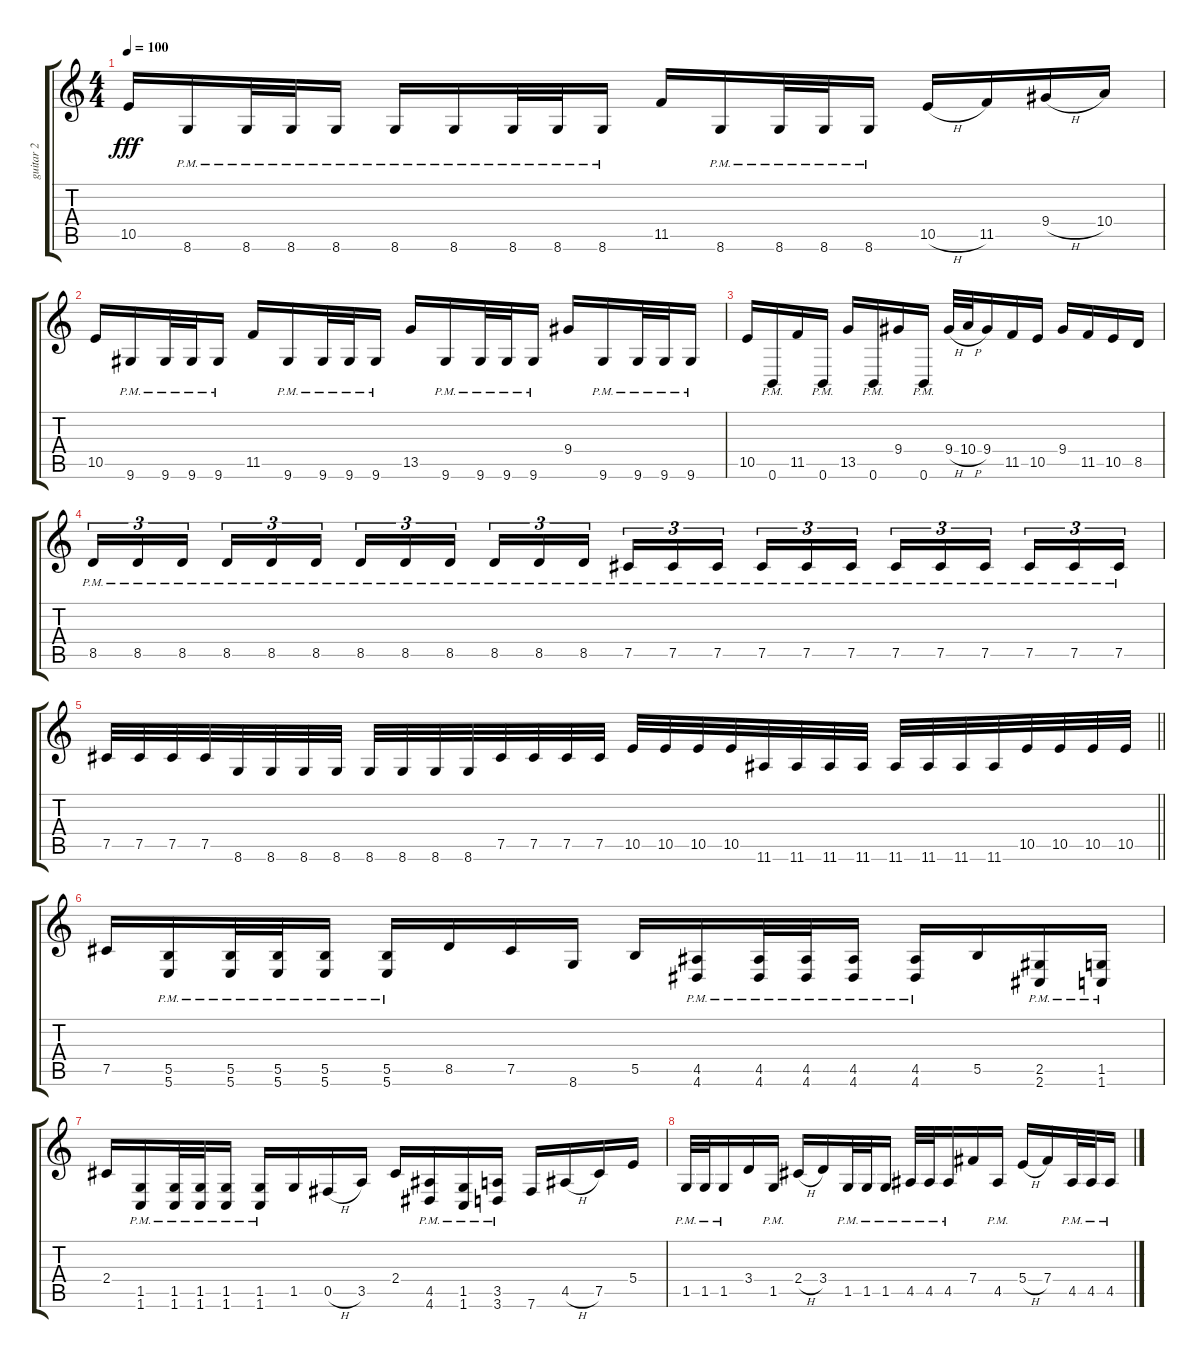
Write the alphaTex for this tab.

\track ("guitar 2" "guitar 2") {instrument distortionguitar}
\staff {score tabs}
\tuning (Db4 Ab3 E3 B2 Gb2 B1) {hide}
\ts (4 4)
\tempo 100
\clef g2
\ks c
10.5.16{dy fff} 8.6{pm}.16 8.6{pm}.32 8.6{pm}.32 8.6{pm}.16 8.6{pm}.16 8.6{pm}.16 8.6{pm}.32 8.6{pm}.32 8.6{pm}.16 11.5.16 8.6{pm}.16 8.6{pm}.32 8.6{pm}.32 8.6{pm}.16 10.5{h}.16 11.5.16 9.4{h}.16 10.4.16 |
10.5.16 9.6{pm}.16 9.6{pm}.32 9.6{pm}.32 9.6{pm}.16 11.5.16 9.6{pm}.16 9.6{pm}.32 9.6{pm}.32 9.6{pm}.16 13.5.16 9.6{pm}.16 9.6{pm}.32 9.6{pm}.32 9.6{pm}.16 9.4.16 9.6{pm}.16 9.6{pm}.32 9.6{pm}.32 9.6{pm}.16 |
10.5.16 0.6{pm}.16 11.5.16 0.6{pm}.16 13.5.16 0.6{pm}.16 9.4.16 0.6{pm}.16 9.4{h}.32 10.4{h}.32 9.4.16 11.5.16 10.5.16 9.4.16 11.5.16 10.5.16 8.5.16 |
8.5{pm}.16{tu (3 2)} 8.5{pm}.16{tu (3 2)} 8.5{pm}.16{tu (3 2) beam splitsecondary} 8.5{pm}.16{tu (3 2)} 8.5{pm}.16{tu (3 2)} 8.5{pm}.16{tu (3 2)} 8.5{pm}.16{tu (3 2)} 8.5{pm}.16{tu (3 2)} 8.5{pm}.16{tu (3 2) beam splitsecondary} 8.5{pm}.16{tu (3 2)} 8.5{pm}.16{tu (3 2)} 8.5{pm}.16{tu (3 2)} 7.5{pm}.16{tu (3 2)} 7.5{pm}.16{tu (3 2)} 7.5{pm}.16{tu (3 2) beam splitsecondary} 7.5{pm}.16{tu (3 2)} 7.5{pm}.16{tu (3 2)} 7.5{pm}.16{tu (3 2)} 7.5{pm}.16{tu (3 2)} 7.5{pm}.16{tu (3 2)} 7.5{pm}.16{tu (3 2) beam splitsecondary} 7.5{pm}.16{tu (3 2)} 7.5{pm}.16{tu (3 2)} 7.5{pm}.16{tu (3 2)} |
\barLineRight lightlight
7.5.32 7.5.32 7.5.32 7.5.32 8.6.32 8.6.32 8.6.32 8.6.32 8.6.32 8.6.32 8.6.32 8.6.32 7.5.32 7.5.32 7.5.32 7.5.32 10.5.32 10.5.32 10.5.32 10.5.32 11.6.32 11.6.32 11.6.32 11.6.32 11.6.32 11.6.32 11.6.32 11.6.32 10.5.32 10.5.32 10.5.32 10.5.32 |
\section ("" "")
7.5.16 (5.5{pm} 5.6{pm}).16 (5.5{pm} 5.6{pm}).32 (5.5{pm} 5.6{pm}).32 (5.5{pm} 5.6{pm}).16 (5.5{pm} 5.6{pm}).16 8.5.16 7.5.16 8.6.16 5.5.16 (4.5{pm} 4.6{pm}).16 (4.5{pm} 4.6{pm}).32 (4.5{pm} 4.6{pm}).32 (4.5{pm} 4.6{pm}).16 (4.5{pm} 4.6{pm}).16 5.5.16 (2.5{pm} 2.6{pm}).16 (1.5{pm} 1.6{pm}).16 |
2.4.16 (1.5{pm} 1.6{pm}).16 (1.5{pm} 1.6{pm}).32 (1.5{pm} 1.6{pm}).32 (1.5{pm} 1.6{pm}).16 (1.5{pm} 1.6{pm}).16 1.5.16 0.5{h}.16 3.5.16 2.4.16 (4.5{pm} 4.6{pm}).16 (1.5{pm} 1.6{pm}).16 (3.5{pm} 3.6{pm}).16 7.6.16 4.5{h}.16 7.5.16 5.4.16 |
1.5{pm}.32 1.5{pm}.32 1.5{pm}.16 3.4.16 1.5{pm}.16 2.4{h}.16 3.4.16 1.5{pm}.32 1.5{pm}.32 1.5{pm}.16 4.5{pm}.32 4.5{pm}.32 4.5{pm}.16 7.4.16 4.5{pm}.16 5.4{h}.16 7.4.16 4.5{pm}.32 4.5{pm}.32 4.5{pm}.16
